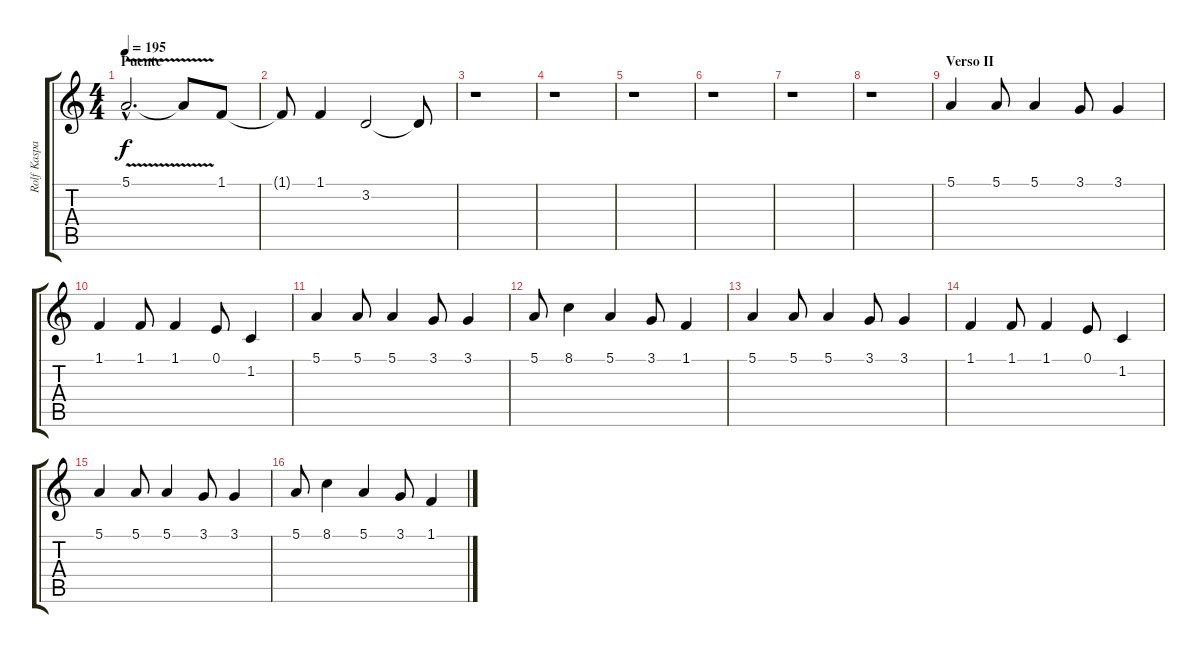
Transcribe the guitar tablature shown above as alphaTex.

\track ("Rolf Kasparek (Voz)" "Rolf Kaspa") {instrument lead1square}
\staff {score tabs}
\tuning (E4 B3 G3 D3 A2 E2) {hide}
\ts (4 4)
\section ("" "Puente")
\tempo 195
\clef g2
\ks c
5.1{v hac}.2{d dy f} 5.1{t}.8 1.1.8 |
1.1{t}.8 1.1.4 3.2.2 3.2{t}.8 |
r.1 |
r.1 |
r.1 |
r.1 |
r.1 |
r.1 |
\section ("" "Verso II")
5.1.4 5.1.8 5.1.4 3.1.8 3.1.4 |
1.1.4 1.1.8 1.1.4 0.1.8 1.2.4 |
5.1.4 5.1.8 5.1.4 3.1.8 3.1.4 |
5.1.8 8.1.4 5.1.4 3.1.8 1.1.4 |
5.1.4 5.1.8 5.1.4 3.1.8 3.1.4 |
1.1.4 1.1.8 1.1.4 0.1.8 1.2.4 |
5.1.4 5.1.8 5.1.4 3.1.8 3.1.4 |
5.1.8 8.1.4 5.1.4 3.1.8 1.1.4
